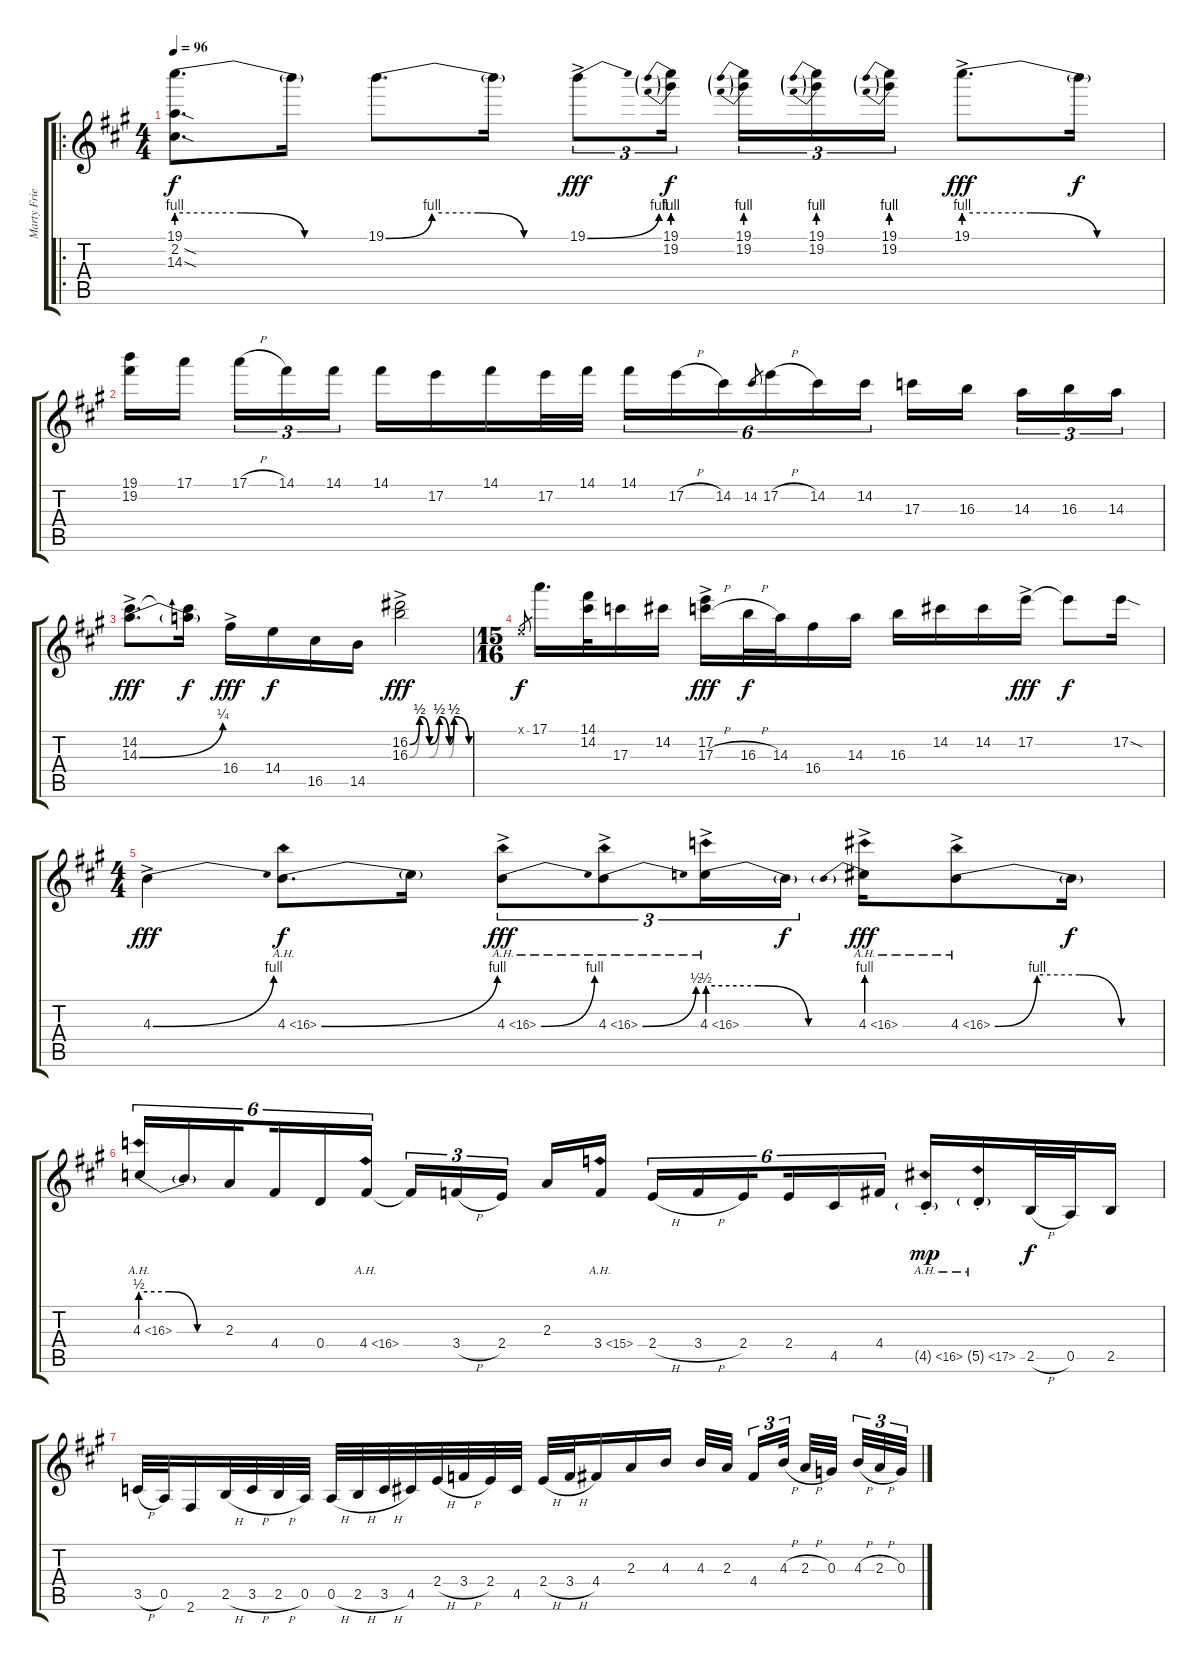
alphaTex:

\track ("Marty Friedman" "Marty Frie") {instrument distortionguitar}
\staff {score tabs}
\tuning (E4 B3 G3 D3 A2 E2) {hide}
\ro
\ts (4 4)
\tempo 96
\clef g2
\ks f#minor
(19.1{be (custom 0 4 20 4 40 0 60 0)} 2.2{sod t} 14.3{sod t}).8{d dy f} 19.1{t}.16 19.1{be (custom 0 0 15 4 30 4 45 0 60 0)}.8{d} 19.1{t}.16 19.1{be (bend 0 0 60 4) ac}.8{tu (3 2) dy fff} (19.1{be (prebend 0 4 60 4)} 19.2{be (prebend 0 4 60 4)}).16{tu (3 2) dy f beam splitsecondary} (19.1{be (prebend 0 4 60 4)} 19.2{be (prebend 0 4 60 4)}).16{tu (3 2)} (19.1{be (prebend 0 4 60 4)} 19.2{be (prebend 0 4 60 4)}).16{tu (3 2)} (19.1{be (prebend 0 4 60 4)} 19.2{be (prebend 0 4 60 4)}).16{tu (3 2)} 19.1{be (custom 0 4 20 4 40 0 60 0) ac}.8{d dy fff} 19.1{t}.16{dy f} |
(19.1 19.2).16 17.1.16{beam splitsecondary} 17.1{h}.16{tu (3 2)} 14.1.16{tu (3 2)} 14.1.16{tu (3 2)} 14.1.16 17.2.16 14.1.16 17.2.32 14.1.32 14.1.16{tu (6 4)} 17.2{h}.16{tu (6 4)} 14.2.16{tu (6 4)} 14.2.8{gr beam splitsecondary} 17.2{h}.16{tu (6 4)} 14.2.16{tu (6 4)} 14.2.16{tu (6 4)} 17.3.16 16.3.16{beam splitsecondary} 14.3.16{tu (3 2)} 16.3.16{tu (3 2)} 14.3.16{tu (3 2)} |
(14.2{ac} 14.3{be (bend 0 0 60 1) ac}).8{d dy fff} (14.2{t} 14.3{t}).16{dy f} 16.4{ac}.16{dy fff} 14.4.16{dy f} 16.5.16 14.5.16 (16.2{be (custom 0 0 10 2 20 0 30 2 40 0 45 2 60 0) ac} 16.3{be (custom 0 0 10 2 20 0 30 2 40 0 45 2 60 0) ac}).2{dy fff} |
\ts (15 16)
0.1{x}.8{gr dy f} 17.1.16{d} (14.1 14.2).32 17.3.16 14.2.16 (17.2{ac} 17.3{h ac}).16{dy fff} 16.3{h}.32{dy f} 14.3.32 16.4.16 14.3.16 16.3.16 14.2.16 14.2.16 17.2{ac}.16{dy fff} 17.2{t}.8{dy f} 17.2{sod}.16 |
\ts (4 4)
4.3{be (bend 0 0 60 4) ac}.4{dy fff} 4.3{be (bend 0 0 60 4) ah 12}.8{d dy f} 4.3{t}.16 4.3{be (bend 0 0 60 4) ah 12 ac}.8{tu (3 2) dy fff} 4.3{be (bend 0 0 60 2) ah 12 ac}.8{tu (3 2)} 4.3{be (custom 0 2 20 2 40 0 60 0) ah 12 ac}.16{tu (3 2)} 4.3{t}.16{tu (3 2) dy f} 4.3{be (prebend 0 4 60 4) ah 12 ac}.16{dy fff} 4.3{be (custom 0 0 15 4 30 4 45 0 60 0) ah 12 ac}.8 4.3{t}.16{dy f} |
4.3{be (custom 0 2 20 2 40 0 60 0) ah 12}.16{tu (6 4)} 4.3{t}.16{tu (6 4)} 2.3.16{tu (6 4) beam splitsecondary} 4.4.16{tu (6 4)} 0.4.16{tu (6 4)} 4.4{ah 12}.16{tu (6 4)} 4.4{t}.16{tu (3 2)} 3.4{h}.16{tu (3 2)} 2.4.16{tu (3 2) beam splitsecondary} 2.3.16 3.4{ah 12}.16 2.4{h}.16{tu (6 4)} 3.4{h}.16{tu (6 4)} 2.4.16{tu (6 4) beam splitsecondary} 2.4.16{tu (6 4)} 4.5.16{tu (6 4)} 4.4.16{tu (6 4)} 4.5{ah 12 g st}.16{dy mp} 5.5{ah 12 g st}.16 2.5{h}.32{dy f} 0.5.32 2.5.16 |
3.5{h}.32 0.5.32 2.6.16 2.5{h}.32 3.5{h}.32 2.5{h}.32 0.5.32 0.5{h}.32 2.5{h}.32 3.5{h}.32 4.5.32 2.4{h}.32 3.4{h}.32 2.4.32 4.5.32 2.4{h}.32 3.4{h}.32 4.4.16 2.3.16 4.3.16 4.3.32 2.3.32{beam splitsecondary} 4.4.16{tu (3 2)} 4.3{h}.32{tu (3 2) beam splitsecondary} 2.3{h}.32 0.3.32{beam splitsecondary} 4.3{h}.32{tu (3 2)} 2.3{h}.32{tu (3 2)} 0.3.32{tu (3 2)}
